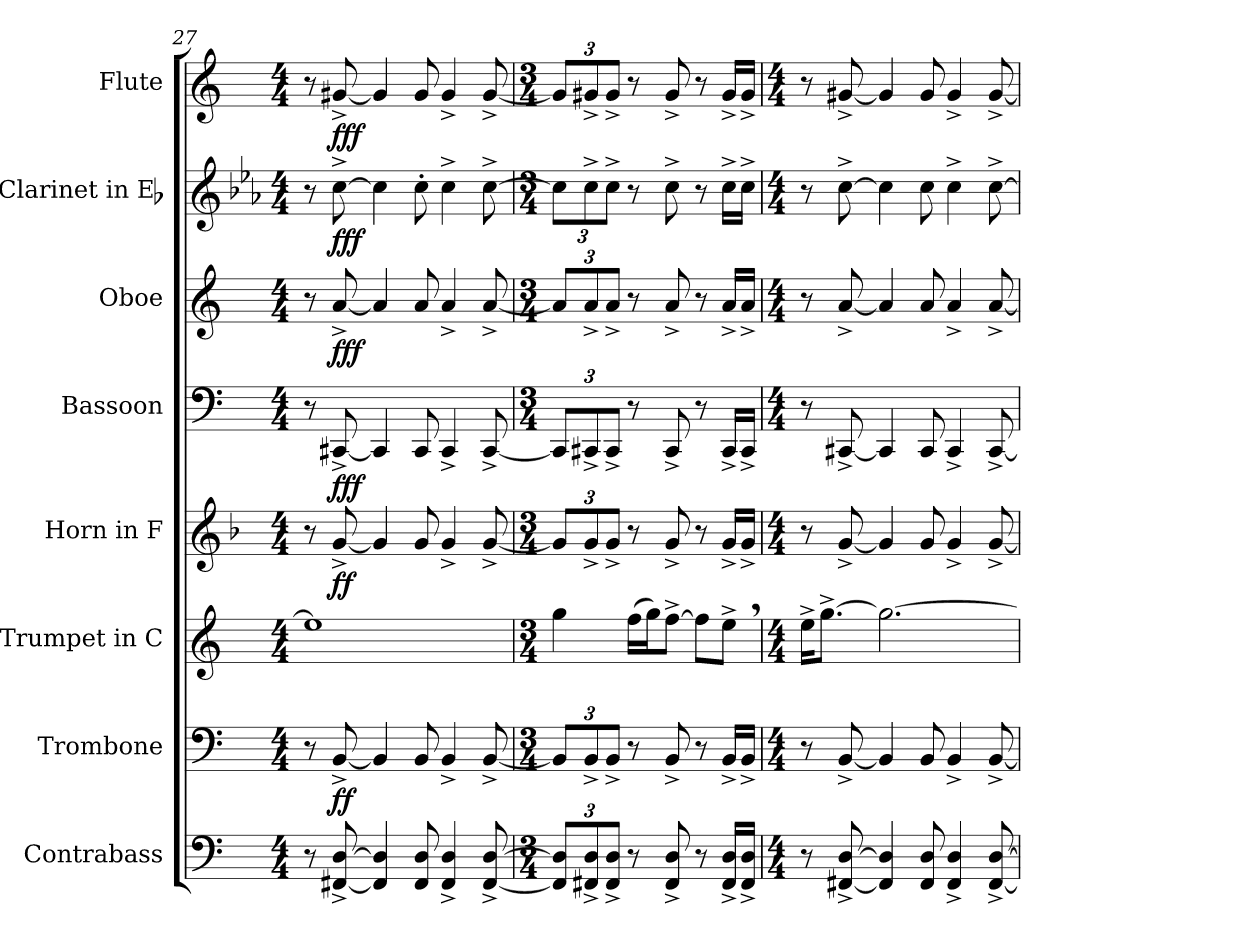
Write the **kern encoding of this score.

**kern	**kern	**dynam	**kern	**kern	**dynam	**kern	**dynam	**kern	**dynam	**kern	**dynam	**kern	**dynam
*part8	*part7	*part7	*part6	*part5	*part5	*part4	*part4	*part3	*part3	*part2	*part2	*part1	*part1
*staff8	*staff7	*staff7	*staff6	*staff5	*staff5	*staff4	*staff4	*staff3	*staff3	*staff2	*staff2	*staff1	*staff1
*I"Contrabass	*I"Trombone	*	*I"Trumpet in C	*I"Horn in F	*	*I"Bassoon	*	*I"Oboe	*	*I"Clarinet in Eb	*	*I"Flute	*
*I'Cb.	*I'Tbn.	*	*	*I'Hn.	*	*I'Bsn.	*	*I'Ob.	*	*	*	*I'Fl.	*
*clefF4	*clefF4	*	*clefG2	*clefG2	*	*clefF4	*	*clefG2	*	*clefG2	*	*clefG2	*
*k[]	*k[]	*	*k[]	*k[b-]	*	*k[]	*	*k[]	*	*k[b-e-a-]	*	*k[]	*
*M4/4	*M4/4	*	*M4/4	*M4/4	*	*M4/4	*	*M4/4	*	*M4/4	*	*M4/4	*
=27	=27	=27	=27	=27	=27	=27	=27	=27	=27	=27	=27	=27	=27
8r	8r	.	1ee]	8r	.	8r	.	8r	.	8r	.	8r	.
[8FF#X^ [8D^	[8BB^	ff	.	[8g^	ff	[8CC#X^	fff	[8a^	fff	[8cc^	fff	[8g#X^	fff
4FF#] 4D]	4BB]	.	.	4g]	.	4CC#]	.	4a]	.	4cc]	.	4g#]	.
8FF# 8D	8BB	.	.	8g	.	8CC#	.	8a	.	8cc'	.	8g#	.
4FF#^ 4D^	4BB^	.	.	4g^	.	4CC#^	.	4a^	.	4cc^	.	4g#^	.
[8FF#^ [8D^	[8BB^	.	.	[8g^	.	[8CC#^	.	[8a^	.	[8cc^	.	[8g#^	.
=28	=28	=28	=28	=28	=28	=28	=28	=28	=28	=28	=28	=28	=28
*M3/4	*M3/4	*	*M3/4	*M3/4	*	*M3/4	*	*M3/4	*	*M3/4	*	*M3/4	*
12FF#] 12D]L	12BBL]	.	4gg	12gL]	.	12CC#iL]	.	12aL]	.	12ccL]	.	12g#iL]	.
12FF#X^ 12D^	12BB^	.	.	12g^	.	12CC#^	.	12a^	.	12cc^	.	12g#^	.
12FF#^ 12D^J	12BB^J	.	.	12g^J	.	12CC#^J	.	12a^J	.	12cc^J	.	12g#^J	.
8r	8r	.	(16ffLL	8r	.	8r	.	8r	.	8r	.	8r	.
.	.	.	16ggJ)	.	.	.	.	.	.	.	.	.	.
8FF#^ 8D^	8BB^	.	[8ff^J	8g^	.	8CC#^	.	8a^	.	8cc^	.	8g#^	.
8r	8r	.	8ffL]	8r	.	8r	.	8r	.	8r	.	8r	.
16FF#^ 16D^LL	16BB^LL	.	8ee^,J	16g^LL	.	16CC#^LL	.	16a^LL	.	16cc^LL	.	16g#^LL	.
16FF#^ 16D^JJ	16BB^JJ	.	.	16g^JJ	.	16CC#^JJ	.	16a^JJ	.	16cc^JJ	.	16g#^JJ	.
=29	=29	=29	=29	=29	=29	=29	=29	=29	=29	=29	=29	=29	=29
*M4/4	*M4/4	*	*M4/4	*M4/4	*	*M4/4	*	*M4/4	*	*M4/4	*	*M4/4	*
8r	8r	.	16ee^KL	8r	.	8r	.	8r	.	8r	.	8r	.
.	.	.	[8.gg^J	.	.	.	.	.	.	.	.	.	.
[8FF#X^ [8D^	[8BB^	.	.	[8g^	.	[8CC#X^	.	[8a^	.	[8cc^	.	[8g#X^	.
4FF#] 4D]	4BB]	.	2.gg_	4g]	.	4CC#]	.	4a]	.	4cc]	.	4g#]	.
8FF# 8D	8BB	.	.	8g	.	8CC#	.	8a	.	8cc	.	8g#	.
4FF#^ 4D^	4BB^	.	.	4g^	.	4CC#^	.	4a^	.	4cc^	.	4g#^	.
[8FF#^ [8D^	[8BB^	.	.	[8g^	.	[8CC#^	.	[8a^	.	[8cc^	.	[8g#^	.
=	=	=	=	=	=	=	=	=	=	=	=	=	=
*-	*-	*-	*-	*-	*-	*-	*-	*-	*-	*-	*-	*-	*-
